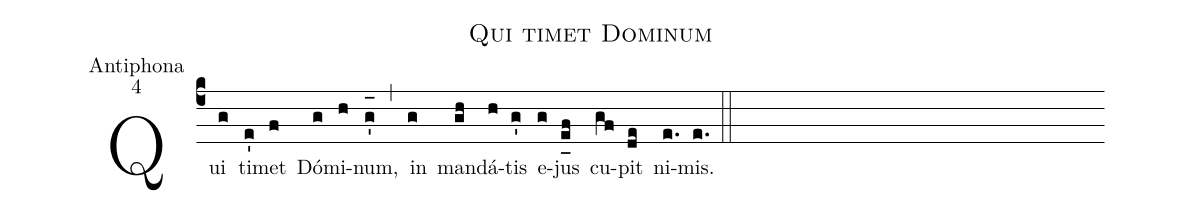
name:Qui timet Dominum;
office-part:Antiphona;
mode:4;
%%
(c4) Qui(g) ti(e')met(f) Dó(g)mi(h)num,(g'_[oh:h]) (,) in(g) man(gh)dá(h)tis(g') e(g)jus(e_[uh:l]f) cu(gf)pit(de) ni(e.)mis.(e.) (::)
